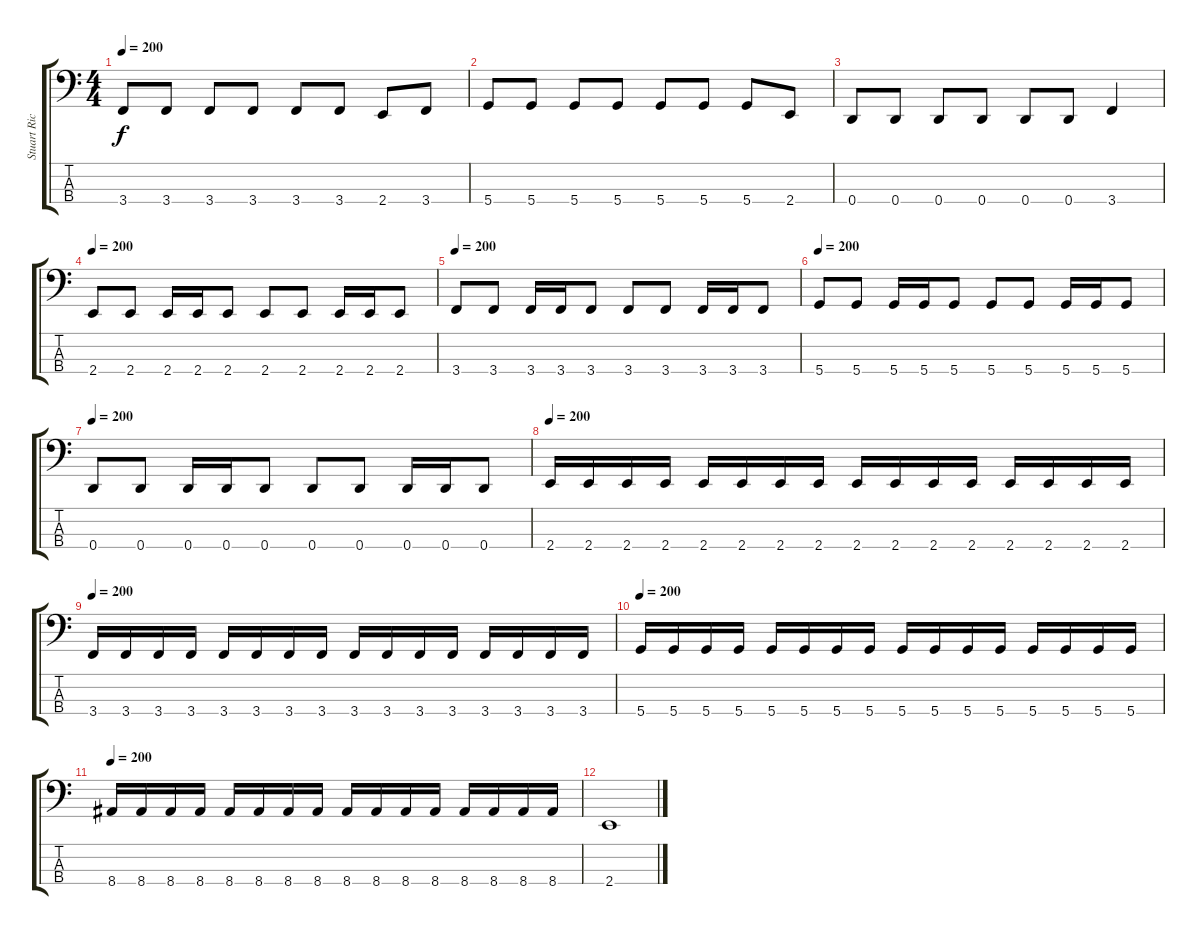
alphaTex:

\track ("Stuart Richardson" "Stuart Ric") {instrument electricbassfinger}
\staff {score tabs}
\tuning (G2 D2 A1 D1) {hide}
\ts (4 4)
\tempo 200
\clef f4
\ks c
3.4.8{dy f} 3.4.8 3.4.8 3.4.8 3.4.8 3.4.8 2.4.8 3.4.8 |
5.4.8 5.4.8 5.4.8 5.4.8 5.4.8 5.4.8 5.4.8 2.4.8 |
0.4.8 0.4.8 0.4.8 0.4.8 0.4.8 0.4.8 3.4.4 |
\tempo 200
2.4.8 2.4.8 2.4.16 2.4.16 2.4.8 2.4.8 2.4.8 2.4.16 2.4.16 2.4.8 |
\tempo 200
3.4.8 3.4.8 3.4.16 3.4.16 3.4.8 3.4.8 3.4.8 3.4.16 3.4.16 3.4.8 |
\tempo 200
5.4.8 5.4.8 5.4.16 5.4.16 5.4.8 5.4.8 5.4.8 5.4.16 5.4.16 5.4.8 |
\tempo 200
0.4.8 0.4.8 0.4.16 0.4.16 0.4.8 0.4.8 0.4.8 0.4.16 0.4.16 0.4.8 |
\tempo 200
2.4.16 2.4.16 2.4.16 2.4.16 2.4.16 2.4.16 2.4.16 2.4.16 2.4.16 2.4.16 2.4.16 2.4.16 2.4.16 2.4.16 2.4.16 2.4.16 |
\tempo 200
3.4.16 3.4.16 3.4.16 3.4.16 3.4.16 3.4.16 3.4.16 3.4.16 3.4.16 3.4.16 3.4.16 3.4.16 3.4.16 3.4.16 3.4.16 3.4.16 |
\tempo 200
5.4.16 5.4.16 5.4.16 5.4.16 5.4.16 5.4.16 5.4.16 5.4.16 5.4.16 5.4.16 5.4.16 5.4.16 5.4.16 5.4.16 5.4.16 5.4.16 |
\tempo 200
8.4.16 8.4.16 8.4.16 8.4.16 8.4.16 8.4.16 8.4.16 8.4.16 8.4.16 8.4.16 8.4.16 8.4.16 8.4.16 8.4.16 8.4.16 8.4.16 |
2.4.1
